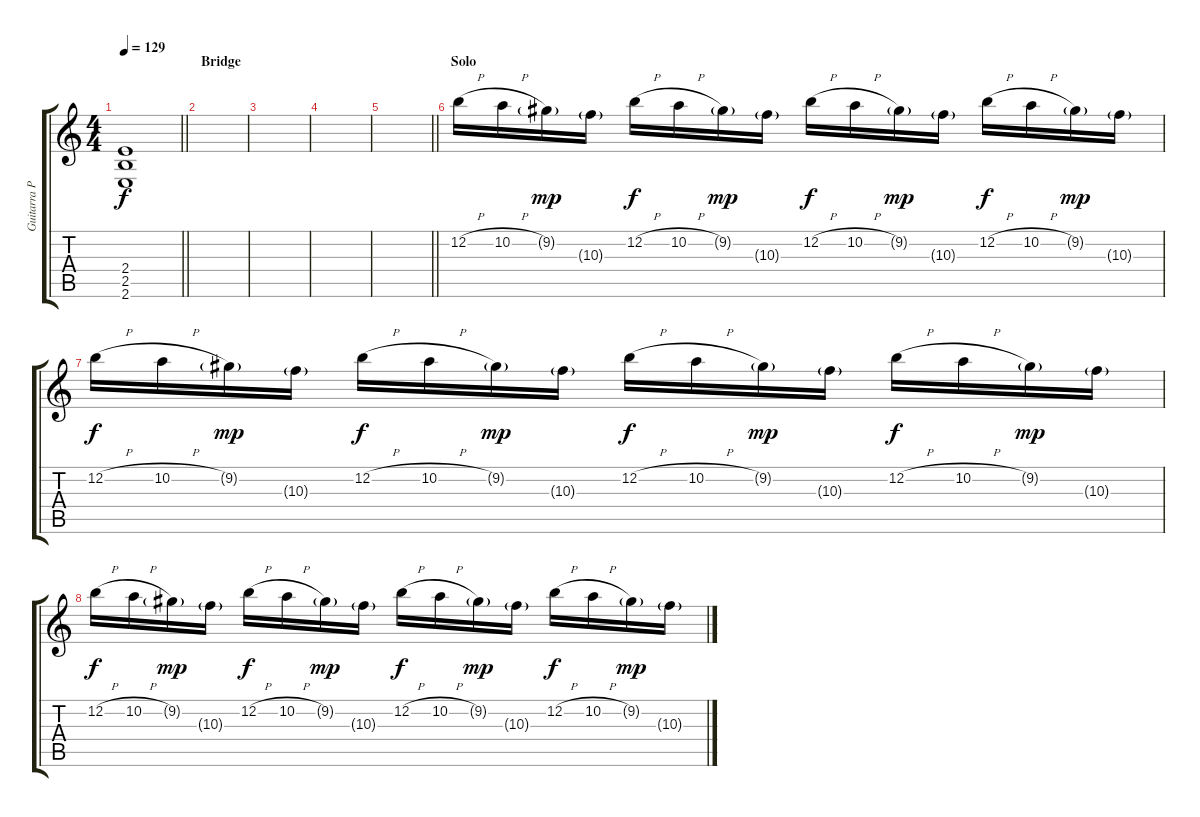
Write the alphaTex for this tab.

\track ("Guitarra Principal" "Guitarra P") {instrument distortionguitar}
\staff {score tabs}
\tuning (E4 B3 G3 D3 A2 D2) {hide}
\ts (4 4)
\tempo 129
\clef g2
\barLineRight lightlight
\ks c
(2.4 2.5 2.6).1{dy f} |
\section ("" "Bridge")
|
|
|
\barLineRight lightlight
|
\section ("" "Solo")
12.2{h}.16{volume 16 instrument overdrivenguitar} 10.2{h}.16 9.2{g}.16{dy mp} 10.3{g}.16 12.2{h}.16{dy f} 10.2{h}.16 9.2{g}.16{dy mp} 10.3{g}.16 12.2{h}.16{dy f} 10.2{h}.16 9.2{g}.16{dy mp} 10.3{g}.16 12.2{h}.16{dy f} 10.2{h}.16 9.2{g}.16{dy mp} 10.3{g}.16 |
12.2{h}.16{dy f volume 16 instrument overdrivenguitar} 10.2{h}.16 9.2{g}.16{dy mp} 10.3{g}.16 12.2{h}.16{dy f} 10.2{h}.16 9.2{g}.16{dy mp} 10.3{g}.16 12.2{h}.16{dy f} 10.2{h}.16 9.2{g}.16{dy mp} 10.3{g}.16 12.2{h}.16{dy f} 10.2{h}.16 9.2{g}.16{dy mp} 10.3{g}.16 |
12.2{h}.16{dy f volume 16 instrument overdrivenguitar} 10.2{h}.16 9.2{g}.16{dy mp} 10.3{g}.16 12.2{h}.16{dy f} 10.2{h}.16 9.2{g}.16{dy mp} 10.3{g}.16 12.2{h}.16{dy f} 10.2{h}.16 9.2{g}.16{dy mp} 10.3{g}.16 12.2{h}.16{dy f} 10.2{h}.16 9.2{g}.16{dy mp} 10.3{g}.16
